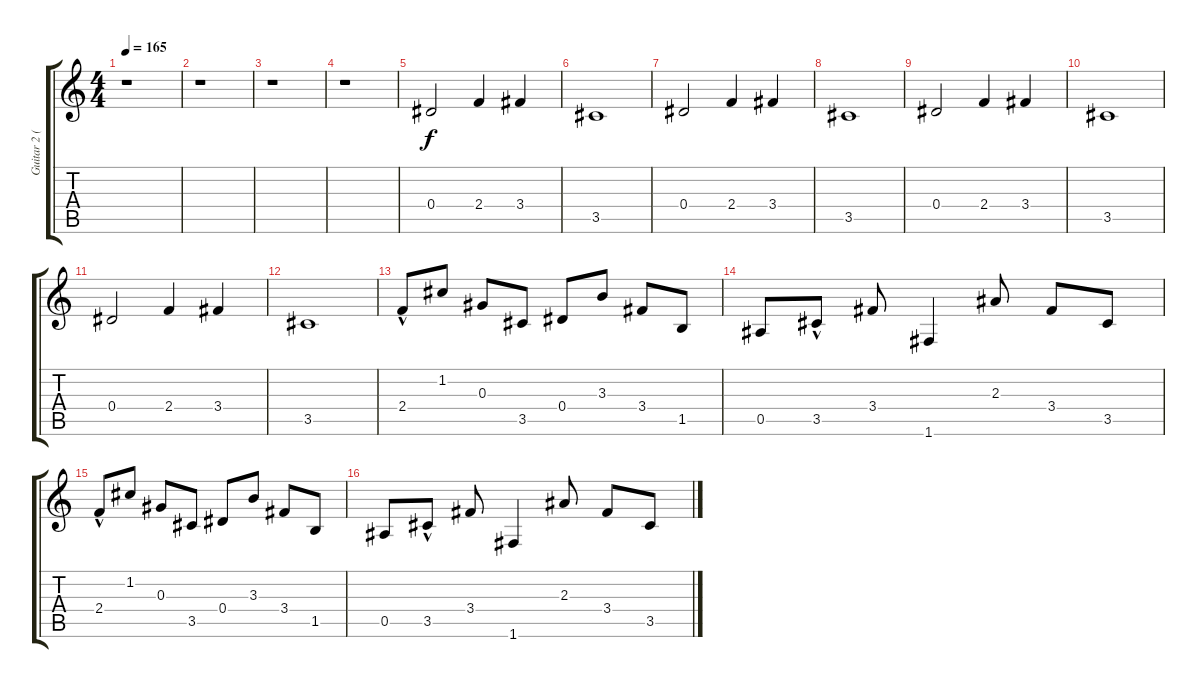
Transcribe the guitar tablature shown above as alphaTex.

\track ("Guitar 2 (Clean)" "Guitar 2 (") {instrument electricguitarclean}
\staff {score tabs}
\tuning (F4 C4 Ab3 Eb3 Bb2 F2) {hide}
\ts (4 4)
\tempo 165
\clef g2
\ks c
r.1{dy f} |
r.1 |
r.1 |
r.1 |
0.4.2{volume 10 instrument overdrivenguitar} 2.4.4 3.4.4 |
3.5.1 |
0.4.2 2.4.4 3.4.4 |
3.5.1 |
0.4.2{volume 10 instrument overdrivenguitar} 2.4.4 3.4.4 |
3.5.1 |
0.4.2 2.4.4 3.4.4 |
3.5.1 |
2.4{hac}.8{volume 13 instrument electricguitarclean} 1.2.8 0.3.8 3.5.8 0.4.8 3.3.8 3.4.8 1.5.8 |
0.5.8 3.5{hac}.8 3.4.8 1.6.4 2.3.8 3.4.8 3.5.8 |
2.4{hac}.8 1.2.8 0.3.8 3.5.8 0.4.8 3.3.8 3.4.8 1.5.8 |
0.5.8 3.5{hac}.8 3.4.8 1.6.4 2.3.8 3.4.8 3.5.8
